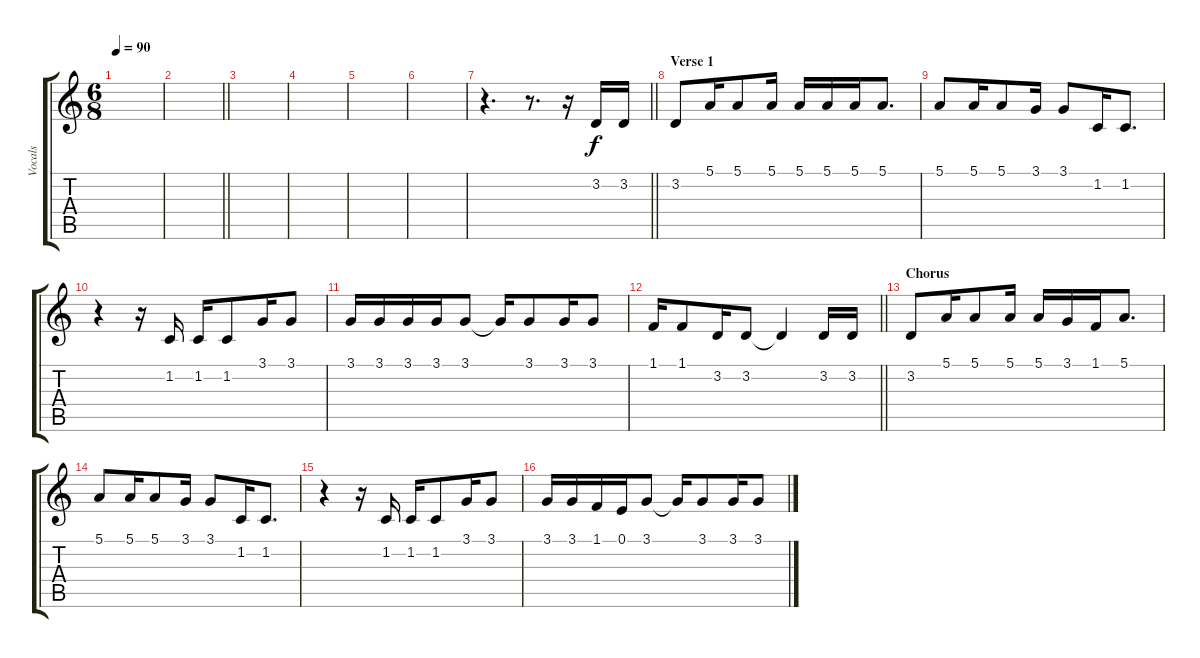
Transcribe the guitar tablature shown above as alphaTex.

\track ("Vocals" "Vocals") {instrument choiraahs}
\staff {score tabs}
\tuning (E4 B3 G3 D3 A2 E2) {hide}
\ts (6 8)
\tempo 90
\clef g2
\ks c
|
\barLineRight lightlight
|
|
|
|
|
\barLineRight lightlight
r.4{d} r.8{d} r.16 3.2.16 3.2.16 |
\section ("" "Verse 1")
3.2.8 5.1.16 5.1.8 5.1.16 5.1.16 5.1.16 5.1.16 5.1.8{d} |
5.1.8 5.1.16 5.1.8 3.1.16 3.1.8 1.2.16 1.2.8{d} |
r.4 r.16 1.2.16 1.2.16 1.2.8 3.1.16 3.1.8 |
3.1.16 3.1.16 3.1.16 3.1.16 3.1.8 3.1{t}.16 3.1.8 3.1.16 3.1.8 |
\barLineRight lightlight
1.1.16 1.1.8 3.2.16 3.2.8 3.2{t}.4 3.2.16 3.2.16 |
\section ("" "Chorus")
3.2.8 5.1.16 5.1.8 5.1.16 5.1.16 3.1.16 1.1.16 5.1.8{d} |
5.1.8 5.1.16 5.1.8 3.1.16 3.1.8 1.2.16 1.2.8{d} |
r.4 r.16 1.2.16 1.2.16 1.2.8 3.1.16 3.1.8 |
3.1.16 3.1.16 1.1.16 0.1.16 3.1.8 3.1{t}.16 3.1.8 3.1.16 3.1.8
